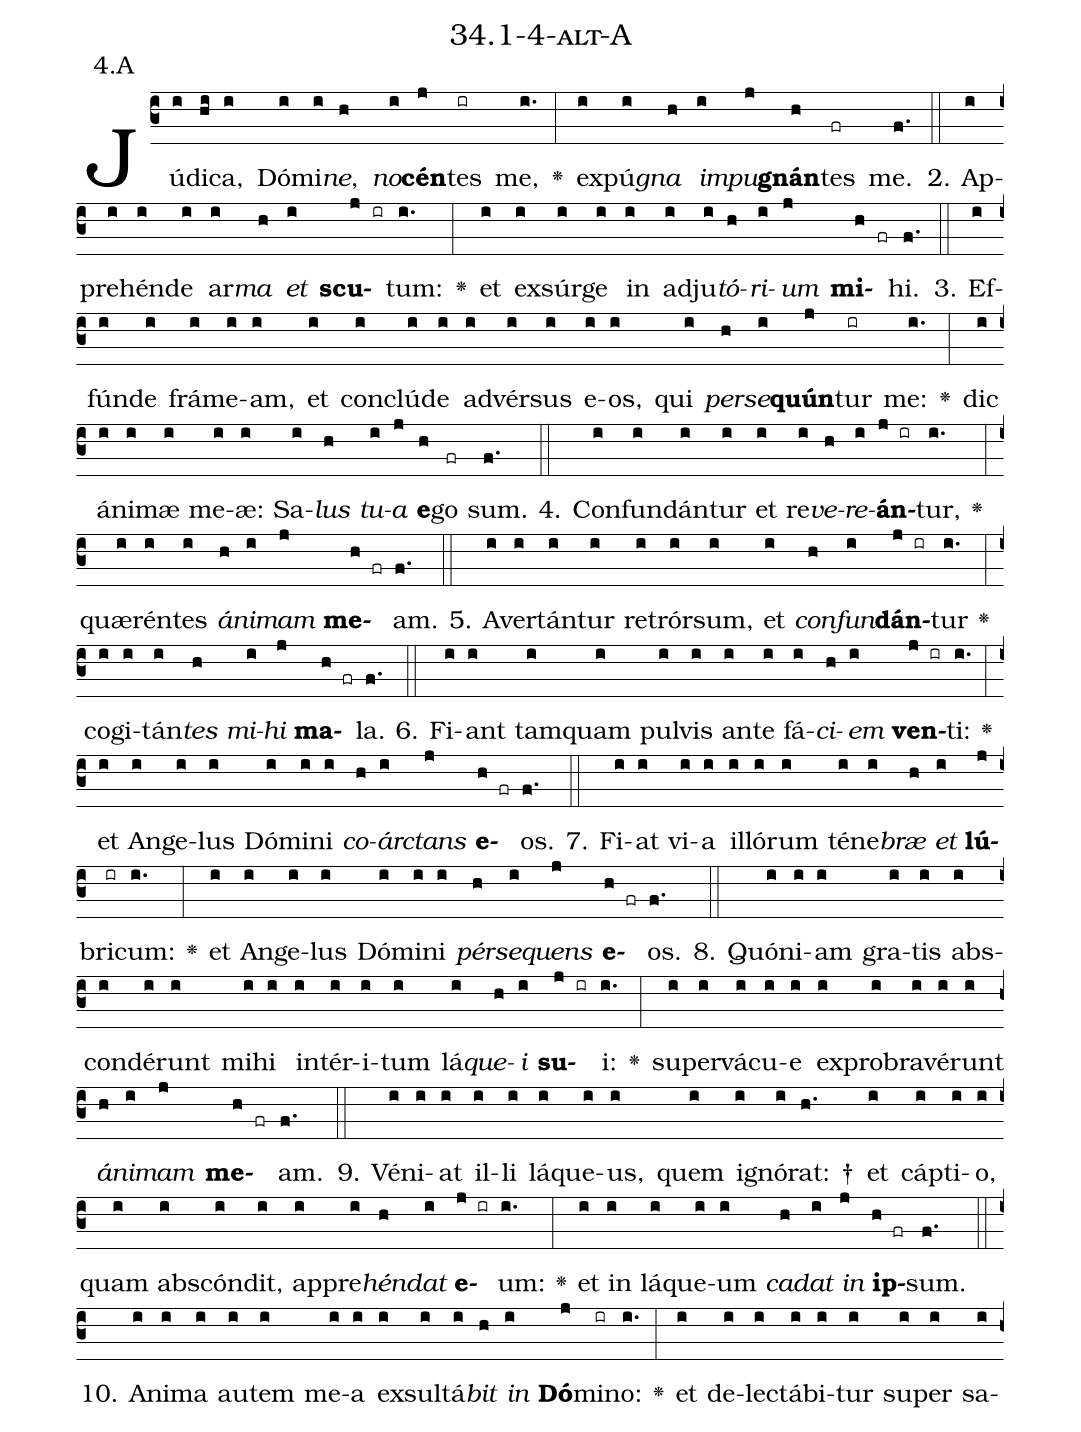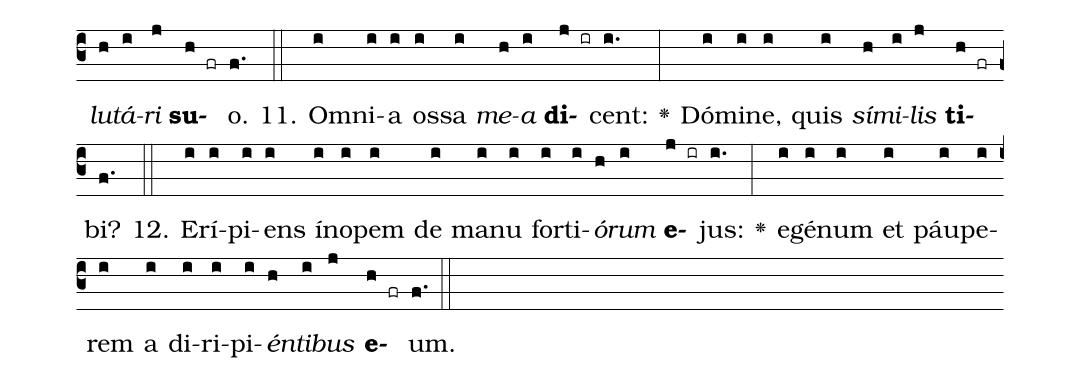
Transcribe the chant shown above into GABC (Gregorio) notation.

name: 34.1-4-alt-A;
annotation: 4.A;
%%
(c3)Jú(i)di(hi)ca,(i) Dó(i)mi(i)<i>ne</i>,(h) <i>no</i>(i)<b>cén</b>(j)tes(ir) me,(i.) <v>\greheightstar</v>(:) ex(i)pú(i)<i>gna</i>(h) <i>im</i>(i)<i>pu</i>(j)<b>gnán</b>(h)tes(fr) me.(f.) (::)
2. Ap(i)pre(i)hén(i)de(i) ar(i)<i>ma</i>(h) <i>et</i>(i) <b>scu</b>(j ir)tum:(i.) <v>\greheightstar</v>(:) et(i) ex(i)súr(i)ge(i) in(i) ad(i)ju(i)<i>tó</i>(h)<i>ri</i>(i)<i>um</i>(j) <b>mi</b>(h fr)hi.(f.) (::)
3. Ef(i)fún(i)de(i) frá(i)me(i)am,(i) et(i) con(i)clú(i)de(i) ad(i)vér(i)sus(i) e(i)os,(i) qui(i) <i>per</i>(h)<i>se</i>(i)<b>quún</b>(j)tur(ir) me:(i.) <v>\greheightstar</v>(:) dic(i) á(i)ni(i)mæ(i) me(i)æ:(i) Sa(i)<i>lus</i>(h) <i>tu</i>(i)<i>a</i>(j) <b>e</b>(h)go(fr) sum.(f.) (::)
4. Con(i)fun(i)dán(i)tur(i) et(i) re(i)<i>ve</i>(h)<i>re</i>(i)<b>án</b>(j ir)tur,(i.) <v>\greheightstar</v>(:) quæ(i)rén(i)tes(i) <i>á</i>(h)<i>ni</i>(i)<i>mam</i>(j) <b>me</b>(h fr)am.(f.) (::)
5. A(i)ver(i)tán(i)tur(i) re(i)trór(i)sum,(i) et(i) <i>con</i>(h)<i>fun</i>(i)<b>dán</b>(j ir)tur(i.) <v>\greheightstar</v>(:) co(i)gi(i)tán(i)<i>tes</i>(h) <i>mi</i>(i)<i>hi</i>(j) <b>ma</b>(h fr)la.(f.) (::)
6. Fi(i)ant(i) tam(i)quam(i) pul(i)vis(i) an(i)te(i) fá(i)<i>ci</i>(h)<i>em</i>(i) <b>ven</b>(j ir)ti:(i.) <v>\greheightstar</v>(:) et(i) An(i)ge(i)lus(i) Dó(i)mi(i)ni(i) <i>co</i>(h)<i>árc</i>(i)<i>tans</i>(j) <b>e</b>(h fr)os.(f.) (::)
7. Fi(i)at(i) vi(i)a(i) il(i)ló(i)rum(i) té(i)ne(i)<i>bræ</i>(h) <i>et</i>(i) <b>lú</b>(j)bri(ir)cum:(i.) <v>\greheightstar</v>(:) et(i) An(i)ge(i)lus(i) Dó(i)mi(i)ni(i) <i>pér</i>(h)<i>se</i>(i)<i>quens</i>(j) <b>e</b>(h fr)os.(f.) (::)
8. Quón(i)i(i)am(i) gra(i)tis(i) abs(i)con(i)dé(i)runt(i) mi(i)hi(i) in(i)tér(i)i(i)tum(i) lá(i)<i>que</i>(h)<i>i</i>(i) <b>su</b>(j ir)i:(i.) <v>\greheightstar</v>(:) su(i)per(i)vá(i)cu(i)e(i) ex(i)pro(i)bra(i)vé(i)runt(i) <i>á</i>(h)<i>ni</i>(i)<i>mam</i>(j) <b>me</b>(h fr)am.(f.) (::)
9. Vé(i)ni(i)at(i) il(i)li(i) lá(i)que(i)us,(i) quem(i) i(i)gnó(i)rat: †(h.) et(i) cáp(i)ti(i)o,(i) quam(i) abs(i)cón(i)dit,(i) ap(i)pre(i)<i>hén</i>(h)<i>dat</i>(i) <b>e</b>(j ir)um:(i.) <v>\greheightstar</v>(:) et(i) in(i) lá(i)que(i)um(i) <i>ca</i>(h)<i>dat</i>(i) <i>in</i>(j) <b>ip</b>(h fr)sum.(f.) (::)
10. A(i)ni(i)ma(i) au(i)tem(i) me(i)a(i) ex(i)sul(i)tá(i)<i>bit</i>(h) <i>in</i>(i) <b>Dó</b>(j)mi(ir)no:(i.) <v>\greheightstar</v>(:) et(i) de(i)lec(i)tá(i)bi(i)tur(i) su(i)per(i) sa(i)<i>lu</i>(h)<i>tá</i>(i)<i>ri</i>(j) <b>su</b>(h fr)o.(f.) (::)
11. Om(i)ni(i)a(i) os(i)sa(i) <i>me</i>(h)<i>a</i>(i) <b>di</b>(j ir)cent:(i.) <v>\greheightstar</v>(:) Dó(i)mi(i)ne,(i) quis(i) <i>sí</i>(h)<i>mi</i>(i)<i>lis</i>(j) <b>ti</b>(h fr)bi?(f.) (::)
12. E(i)rí(i)pi(i)ens(i) ín(i)o(i)pem(i) de(i) ma(i)nu(i) for(i)ti(i)<i>ó</i>(h)<i>rum</i>(i) <b>e</b>(j ir)jus:(i.) <v>\greheightstar</v>(:) e(i)gé(i)num(i) et(i) páu(i)pe(i)rem(i) a(i) di(i)ri(i)pi(i)<i>én</i>(h)<i>ti</i>(i)<i>bus</i>(j) <b>e</b>(h fr)um.(f.) (::)
